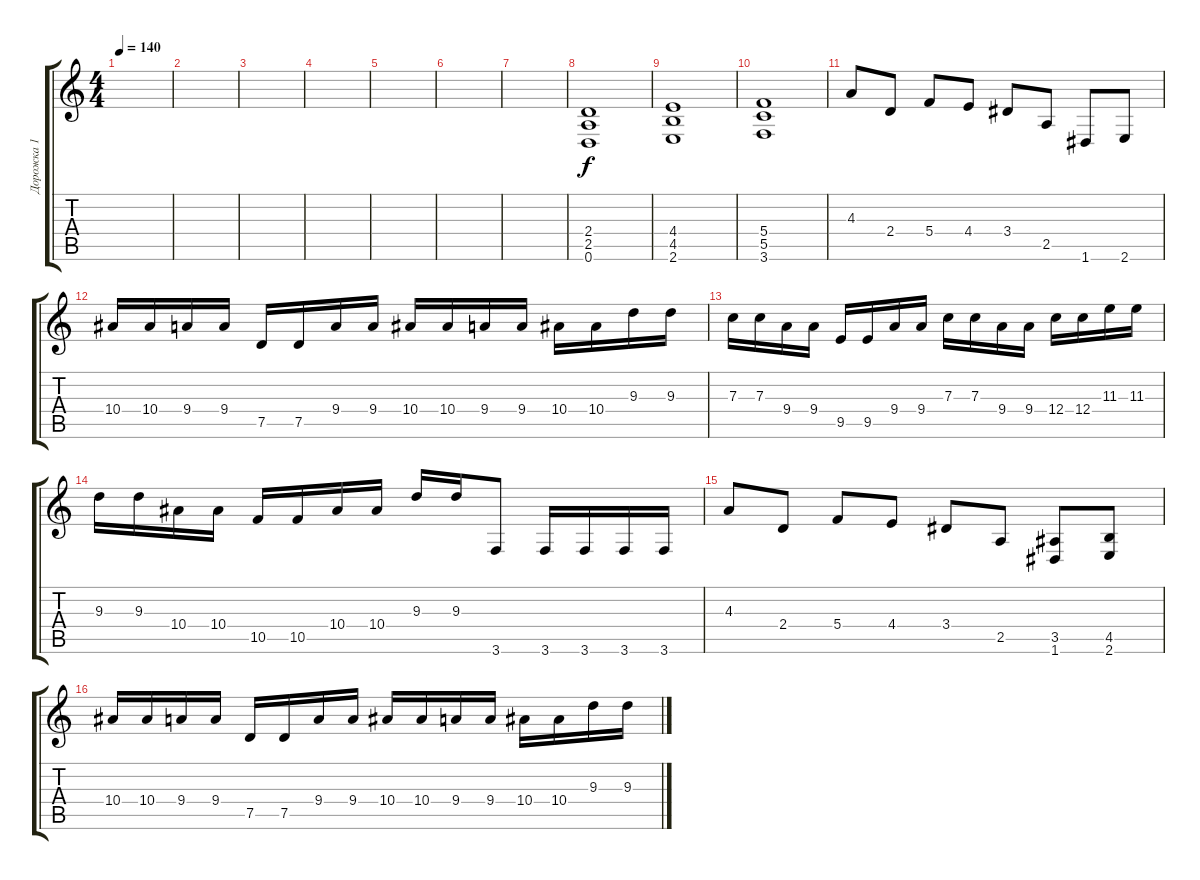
\track ("Дорожка 1" "Дорожка 1") {instrument distortionguitar}
\staff {score tabs}
\tuning (D4 A3 F3 C3 G2 D2) {hide}
\ts (4 4)
\tempo 140
\clef g2
\ks c
|
|
|
|
|
|
|
(2.4 2.5 0.6).1 |
(4.4 4.5 2.6).1 |
(5.4 5.5 3.6).1 |
4.3.8 2.4.8 5.4.8 4.4.8 3.4.8 2.5.8 1.6.8 2.6.8 |
10.4.16 10.4.16 9.4.16 9.4.16 7.5.16 7.5.16 9.4.16 9.4.16 10.4.16 10.4.16 9.4.16 9.4.16 10.4.16 10.4.16 9.3.16 9.3.16 |
7.3.16 7.3.16 9.4.16 9.4.16 9.5.16 9.5.16 9.4.16 9.4.16 7.3.16 7.3.16 9.4.16 9.4.16 12.4.16 12.4.16 11.3.16 11.3.16 |
9.3.16 9.3.16 10.4.16 10.4.16 10.5.16 10.5.16 10.4.16 10.4.16 9.3.16 9.3.16 3.6.8 3.6.16 3.6.16 3.6.16 3.6.16 |
4.3.8 2.4.8 5.4.8 4.4.8 3.4.8 2.5.8 (3.5 1.6).8 (4.5 2.6).8 |
10.4.16 10.4.16 9.4.16 9.4.16 7.5.16 7.5.16 9.4.16 9.4.16 10.4.16 10.4.16 9.4.16 9.4.16 10.4.16 10.4.16 9.3.16 9.3.16
